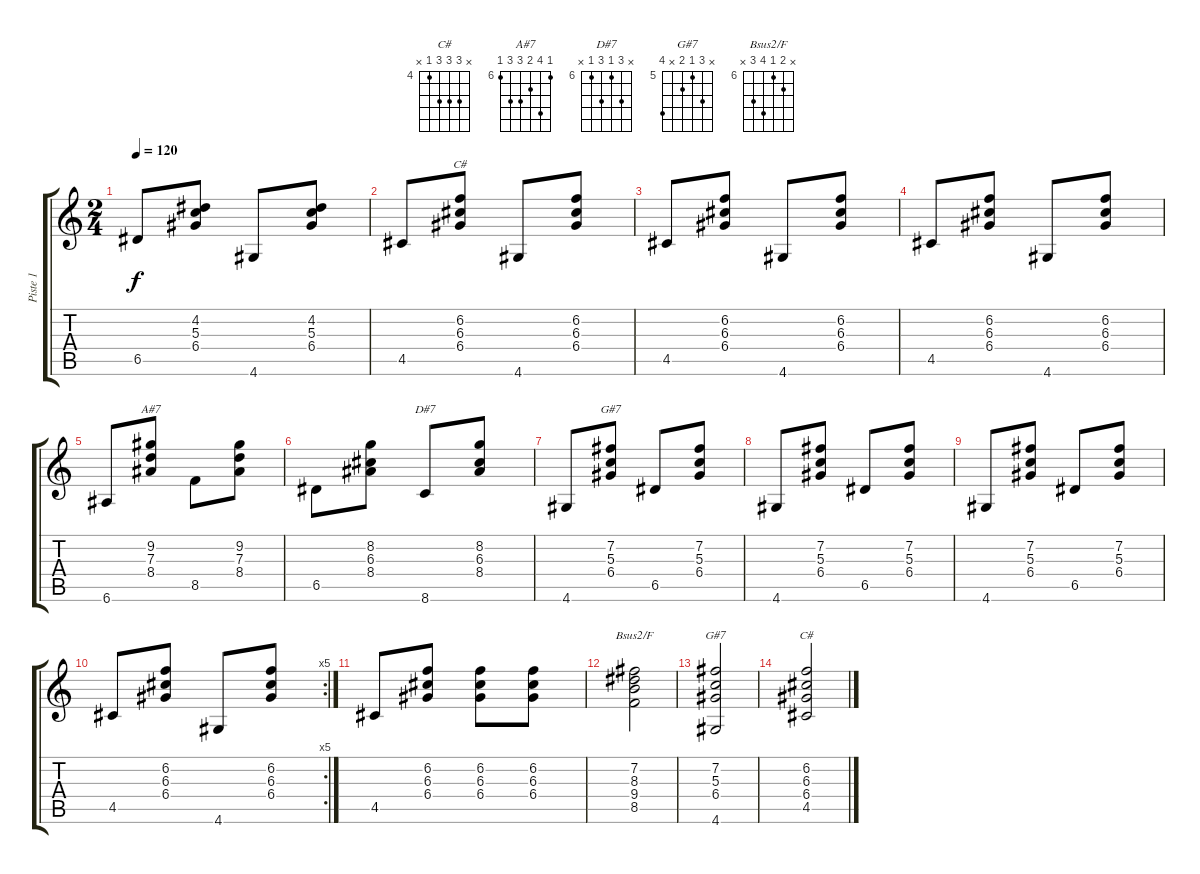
\track ("Piste 1" "Piste 1") {instrument acousticguitarnylon}
\staff {score tabs}
\tuning (E4 B3 G3 D3 A2 E2) {hide}
\chord ("C#" 4 6 6 6 4 x) {firstfret 4}
\chord ("A#7" 6 9 7 8 8 6) {firstfret 6}
\chord ("D#7" x 8 6 8 6 x) {firstfret 6}
\chord ("G#7" x 7 5 6 6 4) {firstfret 4}
\chord ("Bsus2/F" x 7 6 9 8 x) {firstfret 6}
\chord ("G#7" x 7 5 6 x 8) {firstfret 5}
\chord ("C#" x 6 6 6 4 x) {firstfret 4}
\ts (2 4)
\tempo 120
\clef g2
\ks c
6.5.8{dy f} (4.2 5.3 6.4).8 4.6.8 (4.2 5.3 6.4).8 |
4.5.8 (6.2 6.3 6.4).8{ch "C#"} 4.6.8 (6.2 6.3 6.4).8 |
4.5.8 (6.2 6.3 6.4).8 4.6.8 (6.2 6.3 6.4).8 |
4.5.8 (6.2 6.3 6.4).8 4.6.8 (6.2 6.3 6.4).8 |
6.6.8 (9.2 7.3 8.4).8{ch "A#7"} 8.5.8 (9.2 7.3 8.4).8 |
6.5.8 (8.2 6.3 8.4).8 8.6.8{ch "D#7"} (8.2 6.3 8.4).8 |
4.6.8 (7.2 5.3 6.4).8{ch "G#7"} 6.5.8 (7.2 5.3 6.4).8 |
4.6.8 (7.2 5.3 6.4).8 6.5.8 (7.2 5.3 6.4).8 |
4.6.8 (7.2 5.3 6.4).8 6.5.8 (7.2 5.3 6.4).8 |
\rc 5
4.5.8 (6.2 6.3 6.4).8 4.6.8 (6.2 6.3 6.4).8 |
4.5.8 (6.2 6.3 6.4).8 (6.2 6.3 6.4).8 (6.2 6.3 6.4).8 |
(7.2 8.3 9.4 8.5).2{ch "Bsus2/F"} |
(7.2 5.3 6.4 4.6).2{ch "G#7"} |
(6.2 6.3 6.4 4.5).2{ch "C#"}
